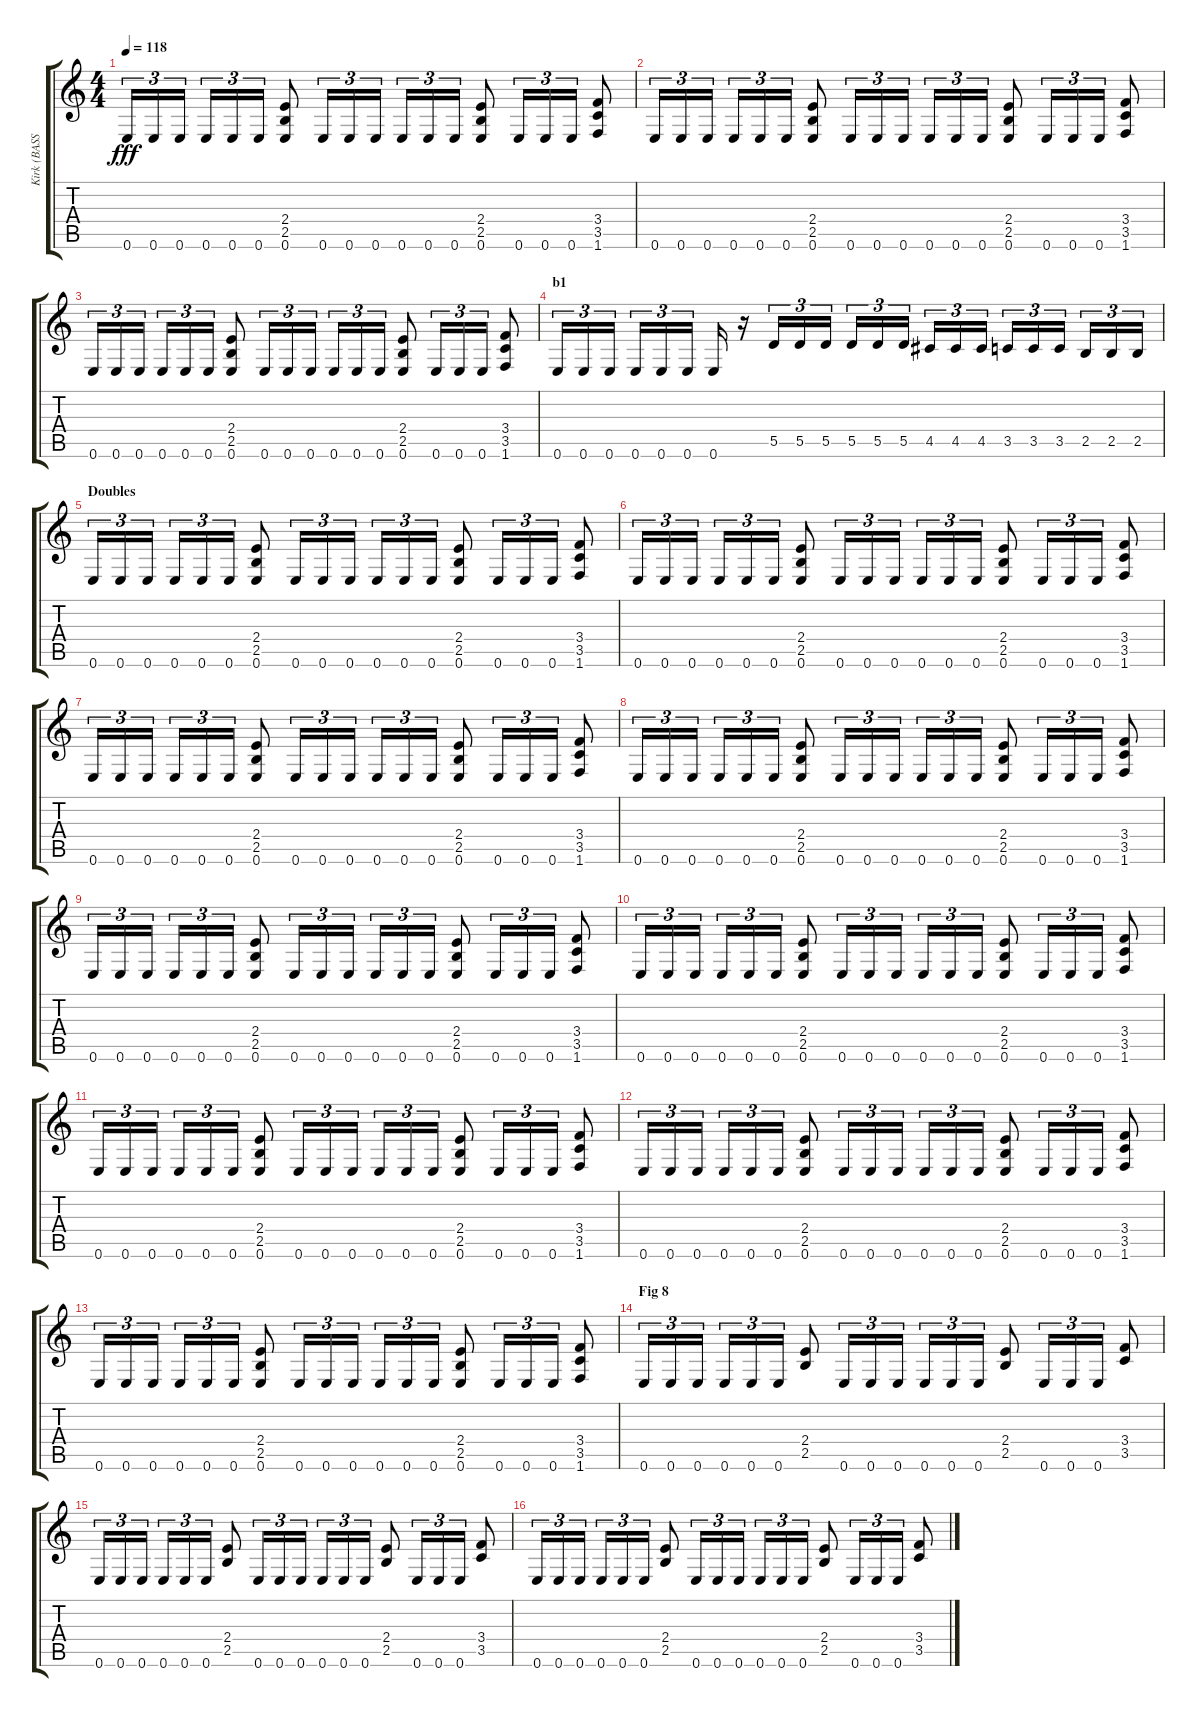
\track ("Kirk (BASS)" "Kirk (BASS") {instrument acousticguitarsteel}
\staff {score tabs}
\tuning (E4 B3 G3 D3 A2 E2) {hide}
\ts (4 4)
\tempo 118
\clef g2
\ks c
0.6.16{tu (3 2) dy fff} 0.6.16{tu (3 2)} 0.6.16{tu (3 2)} 0.6.16{tu (3 2)} 0.6.16{tu (3 2)} 0.6.16{tu (3 2)} (2.4 2.5 0.6).8 0.6.16{tu (3 2)} 0.6.16{tu (3 2)} 0.6.16{tu (3 2)} 0.6.16{tu (3 2)} 0.6.16{tu (3 2)} 0.6.16{tu (3 2)} (2.4 2.5 0.6).8 0.6.16{tu (3 2)} 0.6.16{tu (3 2)} 0.6.16{tu (3 2)} (3.4 3.5 1.6).8 |
0.6.16{tu (3 2)} 0.6.16{tu (3 2)} 0.6.16{tu (3 2)} 0.6.16{tu (3 2)} 0.6.16{tu (3 2)} 0.6.16{tu (3 2)} (2.4 2.5 0.6).8 0.6.16{tu (3 2)} 0.6.16{tu (3 2)} 0.6.16{tu (3 2)} 0.6.16{tu (3 2)} 0.6.16{tu (3 2)} 0.6.16{tu (3 2)} (2.4 2.5 0.6).8 0.6.16{tu (3 2)} 0.6.16{tu (3 2)} 0.6.16{tu (3 2)} (3.4 3.5 1.6).8 |
0.6.16{tu (3 2)} 0.6.16{tu (3 2)} 0.6.16{tu (3 2)} 0.6.16{tu (3 2)} 0.6.16{tu (3 2)} 0.6.16{tu (3 2)} (2.4 2.5 0.6).8 0.6.16{tu (3 2)} 0.6.16{tu (3 2)} 0.6.16{tu (3 2)} 0.6.16{tu (3 2)} 0.6.16{tu (3 2)} 0.6.16{tu (3 2)} (2.4 2.5 0.6).8 0.6.16{tu (3 2)} 0.6.16{tu (3 2)} 0.6.16{tu (3 2)} (3.4 3.5 1.6).8 |
\section ("" "b1")
0.6.16{tu (3 2)} 0.6.16{tu (3 2)} 0.6.16{tu (3 2)} 0.6.16{tu (3 2)} 0.6.16{tu (3 2)} 0.6.16{tu (3 2)} 0.6.16 r.16 5.5.16{tu (3 2)} 5.5.16{tu (3 2)} 5.5.16{tu (3 2)} 5.5.16{tu (3 2)} 5.5.16{tu (3 2)} 5.5.16{tu (3 2)} 4.5.16{tu (3 2)} 4.5.16{tu (3 2)} 4.5.16{tu (3 2)} 3.5.16{tu (3 2)} 3.5.16{tu (3 2)} 3.5.16{tu (3 2)} 2.5.16{tu (3 2)} 2.5.16{tu (3 2)} 2.5.16{tu (3 2)} |
\section ("" "Doubles")
0.6.16{tu (3 2)} 0.6.16{tu (3 2)} 0.6.16{tu (3 2)} 0.6.16{tu (3 2)} 0.6.16{tu (3 2)} 0.6.16{tu (3 2)} (2.4 2.5 0.6).8 0.6.16{tu (3 2)} 0.6.16{tu (3 2)} 0.6.16{tu (3 2)} 0.6.16{tu (3 2)} 0.6.16{tu (3 2)} 0.6.16{tu (3 2)} (2.4 2.5 0.6).8 0.6.16{tu (3 2)} 0.6.16{tu (3 2)} 0.6.16{tu (3 2)} (3.4 3.5 1.6).8 |
0.6.16{tu (3 2)} 0.6.16{tu (3 2)} 0.6.16{tu (3 2)} 0.6.16{tu (3 2)} 0.6.16{tu (3 2)} 0.6.16{tu (3 2)} (2.4 2.5 0.6).8 0.6.16{tu (3 2)} 0.6.16{tu (3 2)} 0.6.16{tu (3 2)} 0.6.16{tu (3 2)} 0.6.16{tu (3 2)} 0.6.16{tu (3 2)} (2.4 2.5 0.6).8 0.6.16{tu (3 2)} 0.6.16{tu (3 2)} 0.6.16{tu (3 2)} (3.4 3.5 1.6).8 |
0.6.16{tu (3 2)} 0.6.16{tu (3 2)} 0.6.16{tu (3 2)} 0.6.16{tu (3 2)} 0.6.16{tu (3 2)} 0.6.16{tu (3 2)} (2.4 2.5 0.6).8 0.6.16{tu (3 2)} 0.6.16{tu (3 2)} 0.6.16{tu (3 2)} 0.6.16{tu (3 2)} 0.6.16{tu (3 2)} 0.6.16{tu (3 2)} (2.4 2.5 0.6).8 0.6.16{tu (3 2)} 0.6.16{tu (3 2)} 0.6.16{tu (3 2)} (3.4 3.5 1.6).8 |
0.6.16{tu (3 2)} 0.6.16{tu (3 2)} 0.6.16{tu (3 2)} 0.6.16{tu (3 2)} 0.6.16{tu (3 2)} 0.6.16{tu (3 2)} (2.4 2.5 0.6).8 0.6.16{tu (3 2)} 0.6.16{tu (3 2)} 0.6.16{tu (3 2)} 0.6.16{tu (3 2)} 0.6.16{tu (3 2)} 0.6.16{tu (3 2)} (2.4 2.5 0.6).8 0.6.16{tu (3 2)} 0.6.16{tu (3 2)} 0.6.16{tu (3 2)} (3.4 3.5 1.6).8 |
0.6.16{tu (3 2)} 0.6.16{tu (3 2)} 0.6.16{tu (3 2)} 0.6.16{tu (3 2)} 0.6.16{tu (3 2)} 0.6.16{tu (3 2)} (2.4 2.5 0.6).8 0.6.16{tu (3 2)} 0.6.16{tu (3 2)} 0.6.16{tu (3 2)} 0.6.16{tu (3 2)} 0.6.16{tu (3 2)} 0.6.16{tu (3 2)} (2.4 2.5 0.6).8 0.6.16{tu (3 2)} 0.6.16{tu (3 2)} 0.6.16{tu (3 2)} (3.4 3.5 1.6).8 |
0.6.16{tu (3 2)} 0.6.16{tu (3 2)} 0.6.16{tu (3 2)} 0.6.16{tu (3 2)} 0.6.16{tu (3 2)} 0.6.16{tu (3 2)} (2.4 2.5 0.6).8 0.6.16{tu (3 2)} 0.6.16{tu (3 2)} 0.6.16{tu (3 2)} 0.6.16{tu (3 2)} 0.6.16{tu (3 2)} 0.6.16{tu (3 2)} (2.4 2.5 0.6).8 0.6.16{tu (3 2)} 0.6.16{tu (3 2)} 0.6.16{tu (3 2)} (3.4 3.5 1.6).8 |
0.6.16{tu (3 2)} 0.6.16{tu (3 2)} 0.6.16{tu (3 2)} 0.6.16{tu (3 2)} 0.6.16{tu (3 2)} 0.6.16{tu (3 2)} (2.4 2.5 0.6).8 0.6.16{tu (3 2)} 0.6.16{tu (3 2)} 0.6.16{tu (3 2)} 0.6.16{tu (3 2)} 0.6.16{tu (3 2)} 0.6.16{tu (3 2)} (2.4 2.5 0.6).8 0.6.16{tu (3 2)} 0.6.16{tu (3 2)} 0.6.16{tu (3 2)} (3.4 3.5 1.6).8 |
0.6.16{tu (3 2)} 0.6.16{tu (3 2)} 0.6.16{tu (3 2)} 0.6.16{tu (3 2)} 0.6.16{tu (3 2)} 0.6.16{tu (3 2)} (2.4 2.5 0.6).8 0.6.16{tu (3 2)} 0.6.16{tu (3 2)} 0.6.16{tu (3 2)} 0.6.16{tu (3 2)} 0.6.16{tu (3 2)} 0.6.16{tu (3 2)} (2.4 2.5 0.6).8 0.6.16{tu (3 2)} 0.6.16{tu (3 2)} 0.6.16{tu (3 2)} (3.4 3.5 1.6).8 |
0.6.16{tu (3 2)} 0.6.16{tu (3 2)} 0.6.16{tu (3 2)} 0.6.16{tu (3 2)} 0.6.16{tu (3 2)} 0.6.16{tu (3 2)} (2.4 2.5 0.6).8 0.6.16{tu (3 2)} 0.6.16{tu (3 2)} 0.6.16{tu (3 2)} 0.6.16{tu (3 2)} 0.6.16{tu (3 2)} 0.6.16{tu (3 2)} (2.4 2.5 0.6).8 0.6.16{tu (3 2)} 0.6.16{tu (3 2)} 0.6.16{tu (3 2)} (3.4 3.5 1.6).8 |
\section ("" "Fig 8")
0.6.16{tu (3 2)} 0.6.16{tu (3 2)} 0.6.16{tu (3 2)} 0.6.16{tu (3 2)} 0.6.16{tu (3 2)} 0.6.16{tu (3 2)} (2.4 2.5).8 0.6.16{tu (3 2)} 0.6.16{tu (3 2)} 0.6.16{tu (3 2)} 0.6.16{tu (3 2)} 0.6.16{tu (3 2)} 0.6.16{tu (3 2)} (2.4 2.5).8 0.6.16{tu (3 2)} 0.6.16{tu (3 2)} 0.6.16{tu (3 2)} (3.4 3.5).8 |
0.6.16{tu (3 2)} 0.6.16{tu (3 2)} 0.6.16{tu (3 2)} 0.6.16{tu (3 2)} 0.6.16{tu (3 2)} 0.6.16{tu (3 2)} (2.4 2.5).8 0.6.16{tu (3 2)} 0.6.16{tu (3 2)} 0.6.16{tu (3 2)} 0.6.16{tu (3 2)} 0.6.16{tu (3 2)} 0.6.16{tu (3 2)} (2.4 2.5).8 0.6.16{tu (3 2)} 0.6.16{tu (3 2)} 0.6.16{tu (3 2)} (3.4 3.5).8 |
0.6.16{tu (3 2)} 0.6.16{tu (3 2)} 0.6.16{tu (3 2)} 0.6.16{tu (3 2)} 0.6.16{tu (3 2)} 0.6.16{tu (3 2)} (2.4 2.5).8 0.6.16{tu (3 2)} 0.6.16{tu (3 2)} 0.6.16{tu (3 2)} 0.6.16{tu (3 2)} 0.6.16{tu (3 2)} 0.6.16{tu (3 2)} (2.4 2.5).8 0.6.16{tu (3 2)} 0.6.16{tu (3 2)} 0.6.16{tu (3 2)} (3.4 3.5).8
